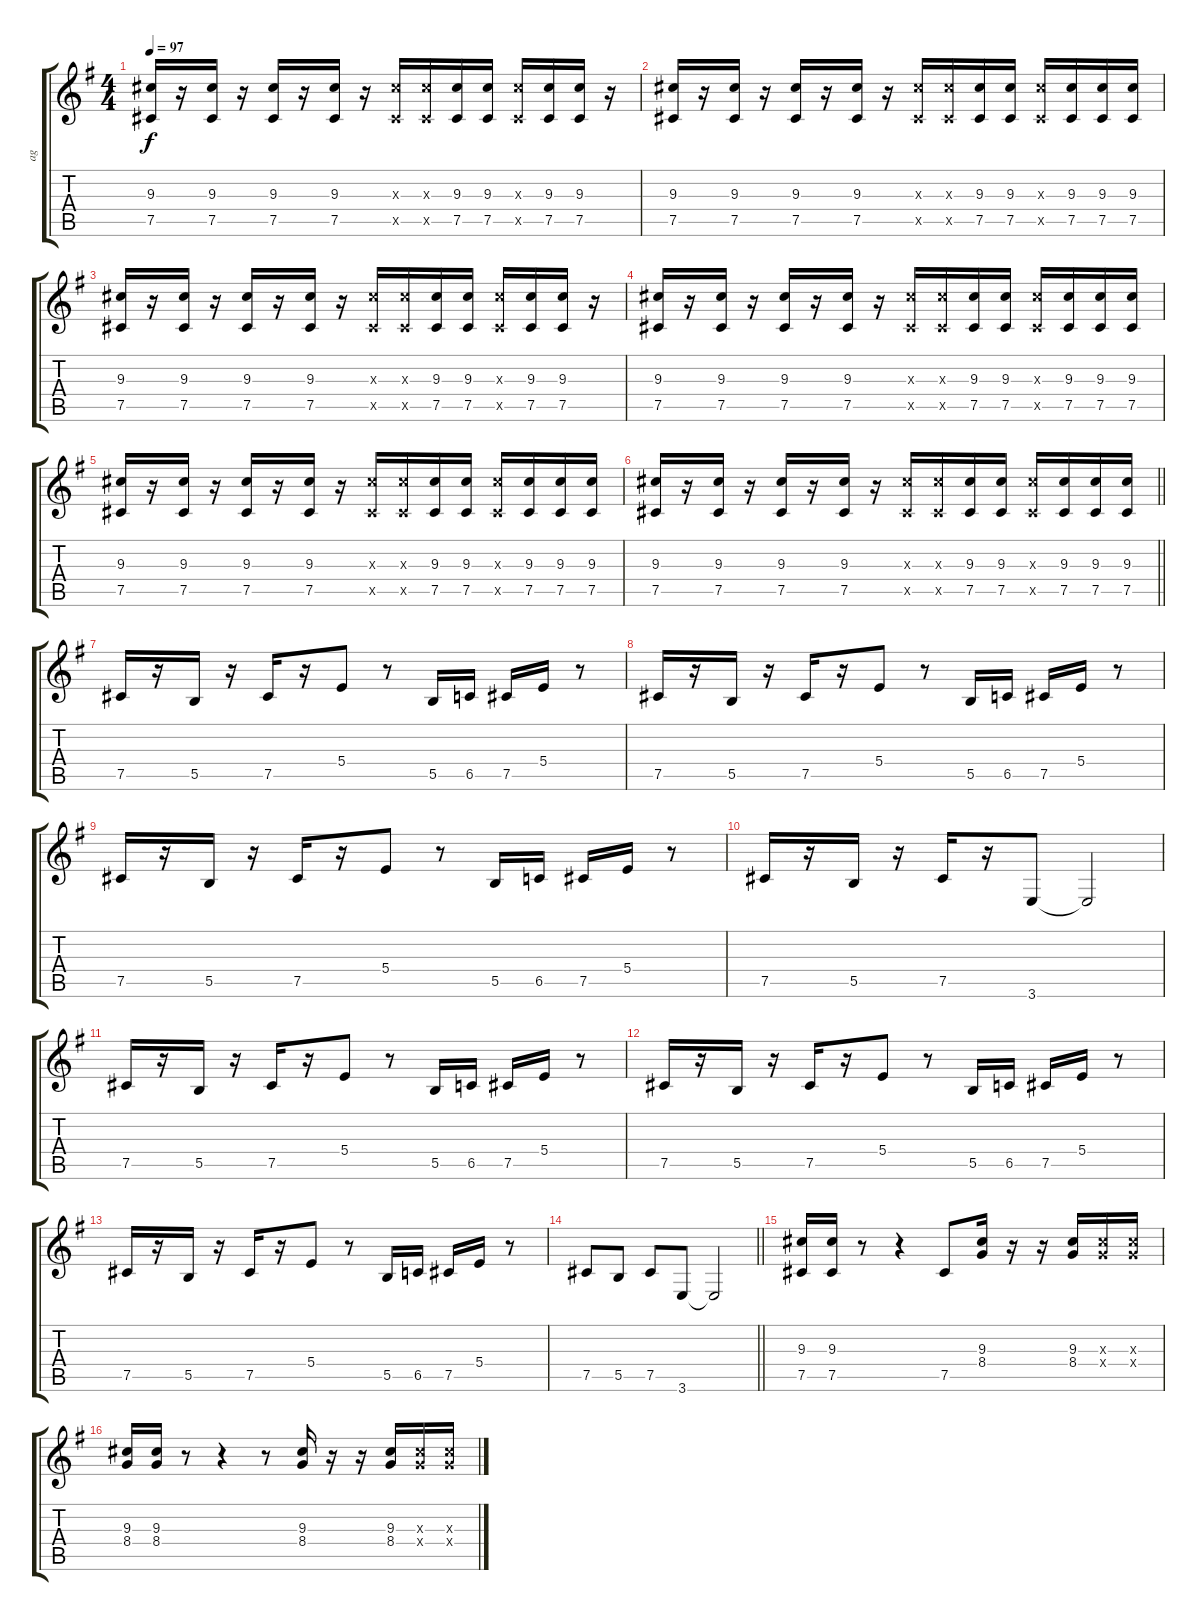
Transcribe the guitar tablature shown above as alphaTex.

\track ("ag" "ag") {instrument acousticguitarsteel}
\staff {score tabs}
\tuning (Db4 Ab3 E3 B2 Gb2 Db2) {hide}
\ts (4 4)
\tempo 97
\clef g2
\ks g
(9.3 7.5).16{dy f} r.16 (9.3 7.5).16 r.16 (9.3 7.5).16 r.16 (9.3 7.5).16 r.16 (9.3{x} 7.5{x}).16 (9.3{x} 7.5{x}).16 (9.3 7.5).16 (9.3 7.5).16 (9.3{x} 7.5{x}).16 (9.3 7.5).16 (9.3 7.5).16 r.16 |
(9.3 7.5).16 r.16 (9.3 7.5).16 r.16 (9.3 7.5).16 r.16 (9.3 7.5).16 r.16 (9.3{x} 7.5{x}).16 (9.3{x} 7.5{x}).16 (9.3 7.5).16 (9.3 7.5).16 (9.3{x} 7.5{x}).16 (9.3 7.5).16 (9.3 7.5).16 (9.3 7.5).16 |
(9.3 7.5).16 r.16 (9.3 7.5).16 r.16 (9.3 7.5).16 r.16 (9.3 7.5).16 r.16 (9.3{x} 7.5{x}).16 (9.3{x} 7.5{x}).16 (9.3 7.5).16 (9.3 7.5).16 (9.3{x} 7.5{x}).16 (9.3 7.5).16 (9.3 7.5).16 r.16 |
(9.3 7.5).16 r.16 (9.3 7.5).16 r.16 (9.3 7.5).16 r.16 (9.3 7.5).16 r.16 (9.3{x} 7.5{x}).16 (9.3{x} 7.5{x}).16 (9.3 7.5).16 (9.3 7.5).16 (9.3{x} 7.5{x}).16 (9.3 7.5).16 (9.3 7.5).16 (9.3 7.5).16 |
(9.3 7.5).16 r.16 (9.3 7.5).16 r.16 (9.3 7.5).16 r.16 (9.3 7.5).16 r.16 (9.3{x} 7.5{x}).16 (9.3{x} 7.5{x}).16 (9.3 7.5).16 (9.3 7.5).16 (9.3{x} 7.5{x}).16 (9.3 7.5).16 (9.3 7.5).16 (9.3 7.5).16 |
\barLineRight lightlight
(9.3 7.5).16 r.16 (9.3 7.5).16 r.16 (9.3 7.5).16 r.16 (9.3 7.5).16 r.16 (9.3{x} 7.5{x}).16 (9.3{x} 7.5{x}).16 (9.3 7.5).16 (9.3 7.5).16 (9.3{x} 7.5{x}).16 (9.3 7.5).16 (9.3 7.5).16 (9.3 7.5).16 |
\section ("" " ")
7.5.16 r.16 5.5.16 r.16 7.5.16 r.16 5.4.8 r.8 5.5.16 6.5.16 7.5.16 5.4.16 r.8 |
7.5.16 r.16 5.5.16 r.16 7.5.16 r.16 5.4.8 r.8 5.5.16 6.5.16 7.5.16 5.4.16 r.8 |
7.5.16 r.16 5.5.16 r.16 7.5.16 r.16 5.4.8 r.8 5.5.16 6.5.16 7.5.16 5.4.16 r.8 |
7.5.16 r.16 5.5.16 r.16 7.5.16 r.16 3.6.8 3.6{t}.2 |
7.5.16 r.16 5.5.16 r.16 7.5.16 r.16 5.4.8 r.8 5.5.16 6.5.16 7.5.16 5.4.16 r.8 |
7.5.16 r.16 5.5.16 r.16 7.5.16 r.16 5.4.8 r.8 5.5.16 6.5.16 7.5.16 5.4.16 r.8 |
7.5.16 r.16 5.5.16 r.16 7.5.16 r.16 5.4.8 r.8 5.5.16 6.5.16 7.5.16 5.4.16 r.8 |
\barLineRight lightlight
7.5.8 5.5.8 7.5.8 3.6.8 3.6{t}.2 |
\section ("" " ")
(9.3 7.5).16 (9.3 7.5).16 r.8 r.4 7.5.8 (9.3 8.4).16 r.16 r.16 (9.3 8.4).16 (9.3{x} 8.4{x}).16 (9.3{x} 8.4{x}).16 |
(9.3 8.4).16 (9.3 8.4).16 r.8 r.4 r.8 (9.3 8.4).16 r.16 r.16 (9.3 8.4).16 (9.3{x} 8.4{x}).16 (9.3{x} 8.4{x}).16
